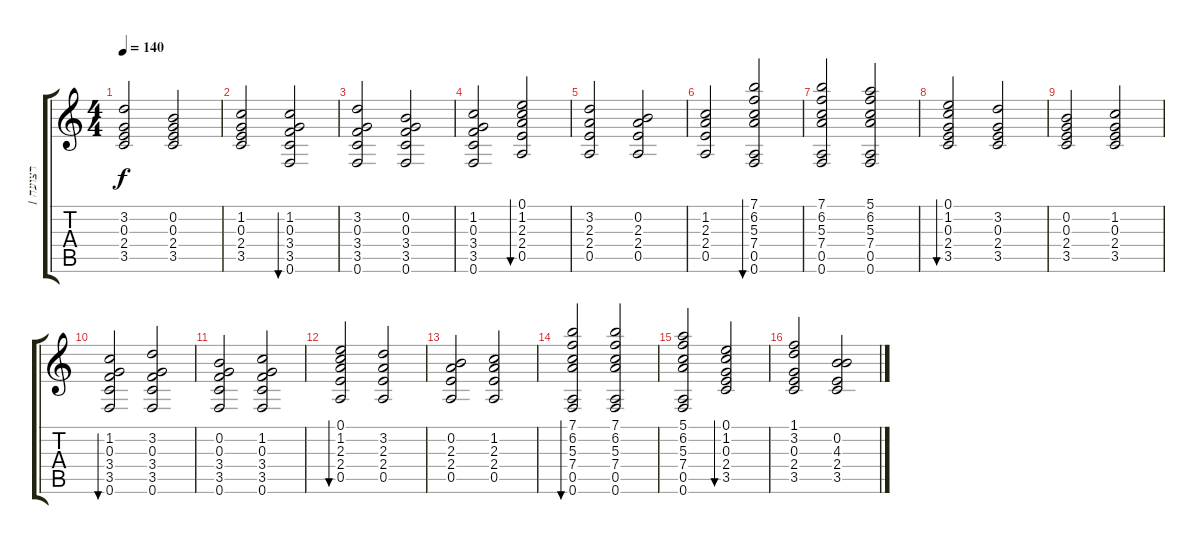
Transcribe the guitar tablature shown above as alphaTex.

\track ("רצועה 1" "רצועה 1") {instrument acousticguitarsteel}
\staff {score tabs}
\tuning (E4 B3 G3 D3 A2 F2) {hide}
\ts (4 4)
\tempo 140
\clef g2
\ks c
(3.2 0.3 2.4 3.5).2{dy f} (0.2 0.3 2.4 3.5).2 |
(1.2 0.3 2.4 3.5).2 (1.2 0.3 3.4 3.5 0.6).2{bu 480} |
(3.2 0.3 3.4 3.5 0.6).2 (0.2 0.3 3.4 3.5 0.6).2 |
(1.2 0.3 3.4 3.5 0.6).2 (0.1 1.2 2.3 2.4 0.5).2{bu 480} |
(3.2 2.3 2.4 0.5).2 (0.2 2.3 2.4 0.5).2 |
(1.2 2.3 2.4 0.5).2 (7.1 6.2 5.3 7.4 0.5 0.6).2{bu 480} |
(7.1 6.2 5.3 7.4 0.5 0.6).2 (5.1 6.2 5.3 7.4 0.5 0.6).2 |
(0.1 1.2 0.3 2.4 3.5).2{bu 480} (3.2 0.3 2.4 3.5).2 |
(0.2 0.3 2.4 3.5).2 (1.2 0.3 2.4 3.5).2 |
(1.2 0.3 3.4 3.5 0.6).2{bu 480} (3.2 0.3 3.4 3.5 0.6).2 |
(0.2 0.3 3.4 3.5 0.6).2 (1.2 0.3 3.4 3.5 0.6).2 |
(0.1 1.2 2.3 2.4 0.5).2{bu 480} (3.2 2.3 2.4 0.5).2 |
(0.2 2.3 2.4 0.5).2 (1.2 2.3 2.4 0.5).2 |
(7.1 6.2 5.3 7.4 0.5 0.6).2{bu 480} (7.1 6.2 5.3 7.4 0.5 0.6).2 |
(5.1 6.2 5.3 7.4 0.5 0.6).2 (0.1 1.2 0.3 2.4 3.5).2{bu 480} |
(1.1 3.2 0.3 2.4 3.5).2 (0.2 4.3 2.4 3.5).2
